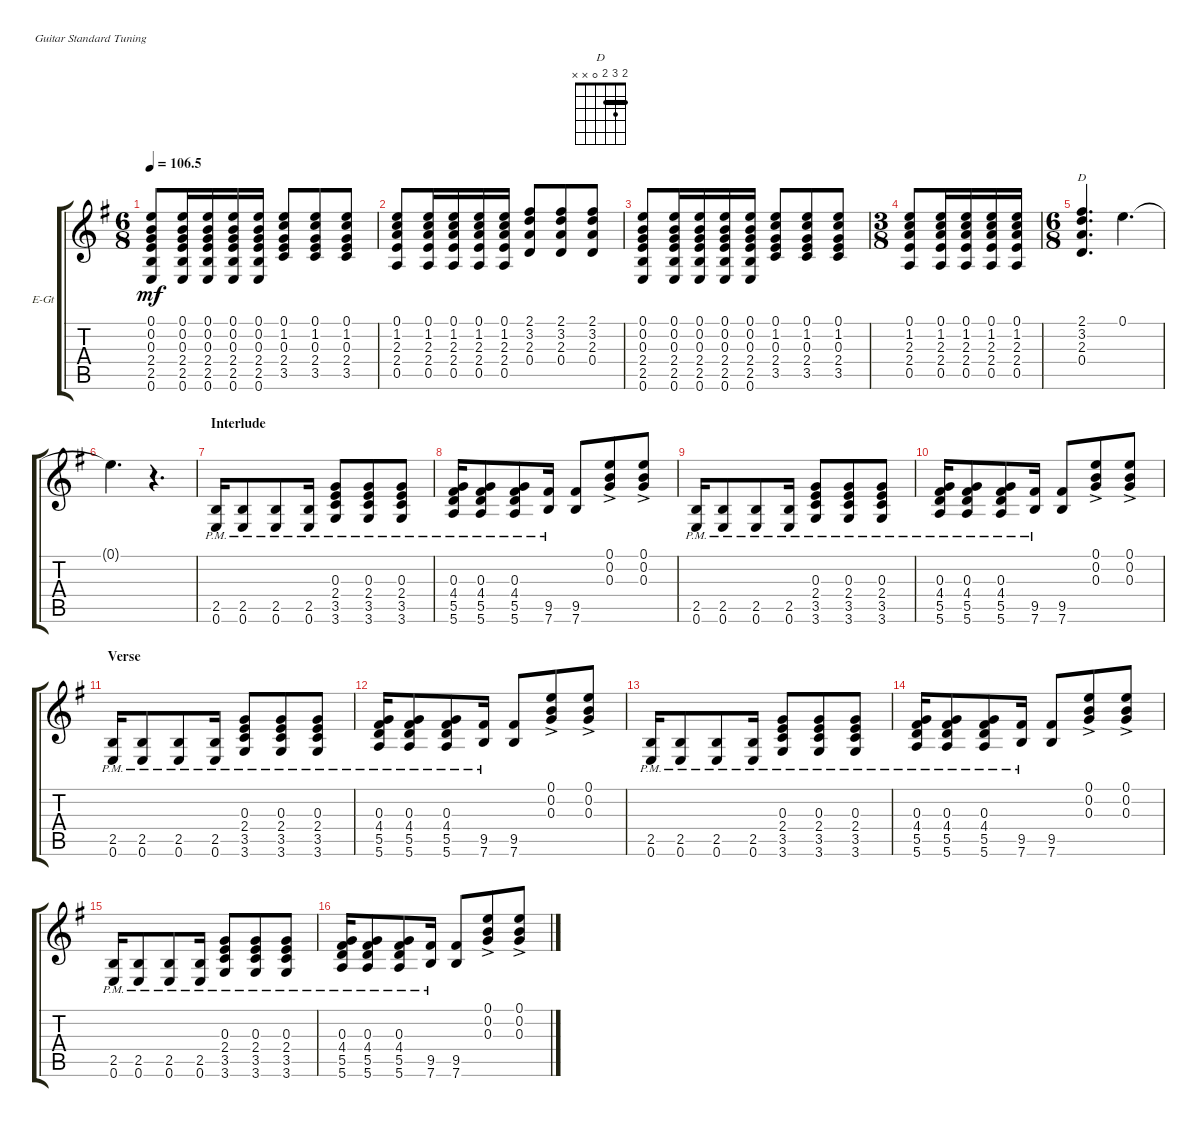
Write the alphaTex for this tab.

\defaultSystemsLayout 4
\bracketExtendMode groupsimilarinstruments
\firstSystemTrackNameOrientation horizontal
\otherSystemsTrackNameOrientation horizontal
\track ("Electric Guitar" "E-Gt") {instrument electricguitarclean}
\staff {score tabs}
\tuning (E4 B3 G3 D3 A2 E2)
\chord ("D" 2 3 2 0 x x) {showfingering false barre 2}
\ts (6 8)
\tempo
106.5
\accidentals auto
\clef g2
\ottava regular
\simile none
\ks g
(0.6 2.5 2.4 0.3 0.2 0.1).8{dy mf} (0.6 2.5 2.4 0.3 0.2 0.1).16 (0.6 2.5 2.4 0.3 0.2 0.1).16 (0.6 2.5 2.4 0.3 0.2 0.1).16 (0.6 2.5 2.4 0.3 0.2 0.1).16 (3.5 2.4 0.3 1.2 0.1).8 (3.5 2.4 0.3 1.2 0.1).8 (3.5 2.4 0.3 1.2 0.1).8 |
(0.5 2.4 2.3 1.2 0.1).8 (0.5 2.4 2.3 1.2 0.1).16 (0.5 2.4 2.3 1.2 0.1).16 (0.5 2.4 2.3 1.2 0.1).16 (0.5 2.4 2.3 1.2 0.1).16 (0.4 2.3 3.2 2.1).8 (0.4 2.3 3.2 2.1).8 (0.4 2.3 3.2 2.1).8 |
(0.6 2.5 2.4 0.3 0.2 0.1).8 (0.6 2.5 2.4 0.3 0.2 0.1).16 (0.6 2.5 2.4 0.3 0.2 0.1).16 (0.6 2.5 2.4 0.3 0.2 0.1).16 (0.6 2.5 2.4 0.3 0.2 0.1).16 (3.5 2.4 0.3 1.2 0.1).8 (3.5 2.4 0.3 1.2 0.1).8 (3.5 2.4 0.3 1.2 0.1).8 |
\ts (3 8)
(0.5 2.4 2.3 1.2 0.1).8 (0.5 2.4 2.3 1.2 0.1).16 (0.5 2.4 2.3 1.2 0.1).16 (0.5 2.4 2.3 1.2 0.1).16 (0.5 2.4 2.3 1.2 0.1).16 |
\ts (6 8)
(0.4 2.3 3.2 2.1).4{d ch "D"} 0.1.4{d} |
0.1{t}.4{d} r.4{d} |
\section ("" "Interlude")
(0.6{pm} 2.5{pm}).16 (0.6{pm} 2.5{pm}).8 (0.6{pm} 2.5{pm}).8 (0.6{pm} 2.5{pm}).16 (3.6{pm} 3.5{pm} 2.4{pm} 0.3{pm}).8 (3.6{pm} 3.5{pm} 2.4{pm} 0.3{pm}).8 (3.6{pm} 3.5{pm} 2.4{pm} 0.3{pm}).8 |
(5.6{pm} 5.5{pm} 4.4{pm} 0.3{pm}).16 (5.6{pm} 5.5{pm} 4.4{pm} 0.3{pm}).8 (5.6{pm} 5.5{pm} 4.4{pm} 0.3{pm}).8 (7.6{pm} 9.5{pm}).16 (7.6 9.5).8 (0.3{ac} 0.2{ac} 0.1{ac}).8 (0.3{ac} 0.2{ac} 0.1{ac}).8 |
(0.6{pm} 2.5{pm}).16 (0.6{pm} 2.5{pm}).8 (0.6{pm} 2.5{pm}).8 (0.6{pm} 2.5{pm}).16 (3.6{pm} 3.5{pm} 2.4{pm} 0.3{pm}).8 (3.6{pm} 3.5{pm} 2.4{pm} 0.3{pm}).8 (3.6{pm} 3.5{pm} 2.4{pm} 0.3{pm}).8 |
(5.6{pm} 5.5{pm} 4.4{pm} 0.3{pm}).16 (5.6{pm} 5.5{pm} 4.4{pm} 0.3{pm}).8 (5.6{pm} 5.5{pm} 4.4{pm} 0.3{pm}).8 (7.6{pm} 9.5{pm}).16 (7.6 9.5).8 (0.3{ac} 0.2{ac} 0.1{ac}).8 (0.3{ac} 0.2{ac} 0.1{ac}).8 |
\section ("" "Verse")
(0.6{pm} 2.5{pm}).16 (0.6{pm} 2.5{pm}).8 (0.6{pm} 2.5{pm}).8 (0.6{pm} 2.5{pm}).16 (3.6{pm} 3.5{pm} 2.4{pm} 0.3{pm}).8 (3.6{pm} 3.5{pm} 2.4{pm} 0.3{pm}).8 (3.6{pm} 3.5{pm} 2.4{pm} 0.3{pm}).8 |
(5.6{pm} 5.5{pm} 4.4{pm} 0.3{pm}).16 (5.6{pm} 5.5{pm} 4.4{pm} 0.3{pm}).8 (5.6{pm} 5.5{pm} 4.4{pm} 0.3{pm}).8 (7.6{pm} 9.5{pm}).16 (7.6 9.5).8 (0.3{ac} 0.2{ac} 0.1{ac}).8 (0.3{ac} 0.2{ac} 0.1{ac}).8 |
(0.6{pm} 2.5{pm}).16 (0.6{pm} 2.5{pm}).8 (0.6{pm} 2.5{pm}).8 (0.6{pm} 2.5{pm}).16 (3.6{pm} 3.5{pm} 2.4{pm} 0.3{pm}).8 (3.6{pm} 3.5{pm} 2.4{pm} 0.3{pm}).8 (3.6{pm} 3.5{pm} 2.4{pm} 0.3{pm}).8 |
(5.6{pm} 5.5{pm} 4.4{pm} 0.3{pm}).16 (5.6{pm} 5.5{pm} 4.4{pm} 0.3{pm}).8 (5.6{pm} 5.5{pm} 4.4{pm} 0.3{pm}).8 (7.6{pm} 9.5{pm}).16 (7.6 9.5).8 (0.3{ac} 0.2{ac} 0.1{ac}).8 (0.3{ac} 0.2{ac} 0.1{ac}).8 |
(0.6{pm} 2.5{pm}).16 (0.6{pm} 2.5{pm}).8 (0.6{pm} 2.5{pm}).8 (0.6{pm} 2.5{pm}).16 (3.6{pm} 3.5{pm} 2.4{pm} 0.3{pm}).8 (3.6{pm} 3.5{pm} 2.4{pm} 0.3{pm}).8 (3.6{pm} 3.5{pm} 2.4{pm} 0.3{pm}).8 |
(5.6{pm} 5.5{pm} 4.4{pm} 0.3{pm}).16 (5.6{pm} 5.5{pm} 4.4{pm} 0.3{pm}).8 (5.6{pm} 5.5{pm} 4.4{pm} 0.3{pm}).8 (7.6{pm} 9.5{pm}).16 (7.6 9.5).8 (0.3{ac} 0.2{ac} 0.1{ac}).8 (0.3{ac} 0.2{ac} 0.1{ac}).8
